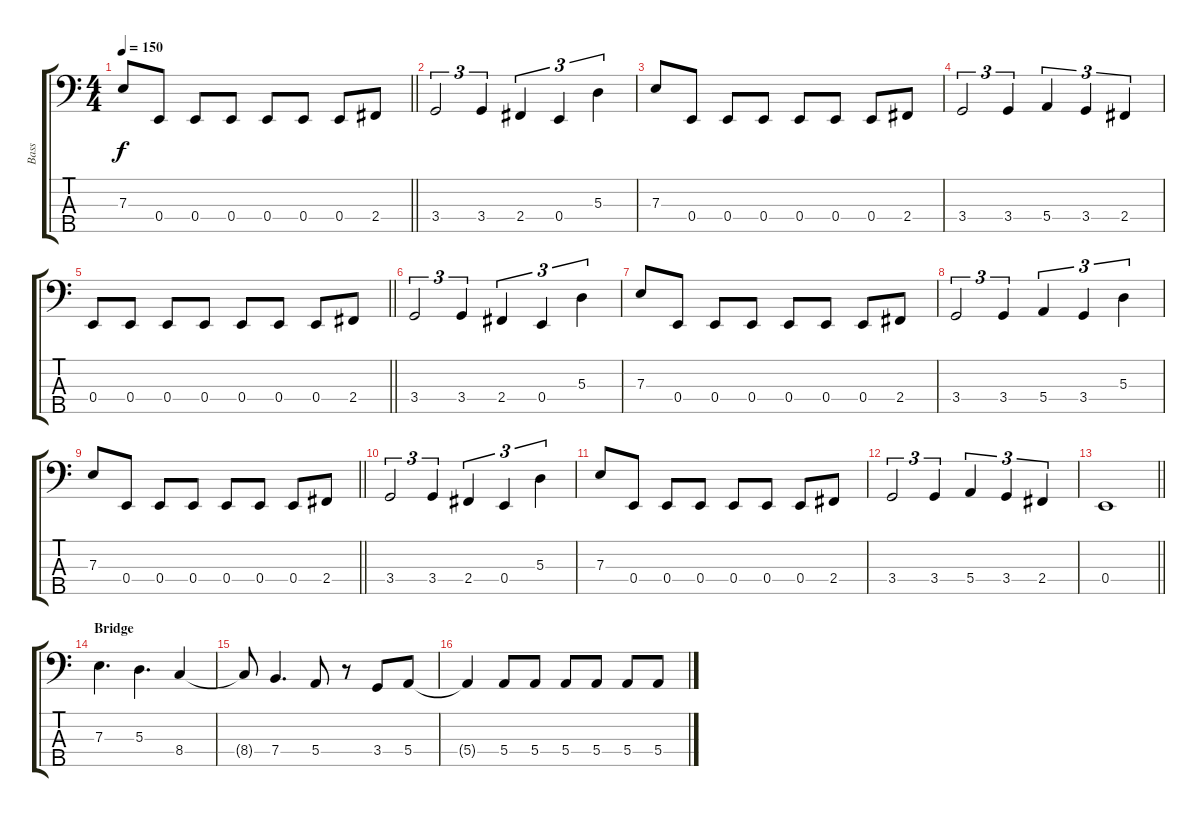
\track ("Bass" "Bass") {instrument electricbassfinger}
\staff {score tabs}
\tuning (G2 D2 A1 E1 B0) {hide}
\ts (4 4)
\tempo 150
\clef f4
\barLineRight lightlight
\ks c
7.3.8{dy f} 0.4.8 0.4.8 0.4.8 0.4.8 0.4.8 0.4.8 2.4.8 |
\section ("" "")
3.4.2{tu (3 2)} 3.4.4{tu (3 2)} 2.4.4{tu (3 2)} 0.4.4{tu (3 2)} 5.3.4{tu (3 2)} |
7.3.8 0.4.8 0.4.8 0.4.8 0.4.8 0.4.8 0.4.8 2.4.8 |
3.4.2{tu (3 2)} 3.4.4{tu (3 2)} 5.4.4{tu (3 2)} 3.4.4{tu (3 2)} 2.4.4{tu (3 2)} |
\barLineRight lightlight
0.4.8 0.4.8 0.4.8 0.4.8 0.4.8 0.4.8 0.4.8 2.4.8 |
\section ("" "")
3.4.2{tu (3 2)} 3.4.4{tu (3 2)} 2.4.4{tu (3 2)} 0.4.4{tu (3 2)} 5.3.4{tu (3 2)} |
7.3.8 0.4.8 0.4.8 0.4.8 0.4.8 0.4.8 0.4.8 2.4.8 |
3.4.2{tu (3 2)} 3.4.4{tu (3 2)} 5.4.4{tu (3 2)} 3.4.4{tu (3 2)} 5.3.4{tu (3 2)} |
\barLineRight lightlight
7.3.8 0.4.8 0.4.8 0.4.8 0.4.8 0.4.8 0.4.8 2.4.8 |
\section ("" "")
3.4.2{tu (3 2)} 3.4.4{tu (3 2)} 2.4.4{tu (3 2)} 0.4.4{tu (3 2)} 5.3.4{tu (3 2)} |
7.3.8 0.4.8 0.4.8 0.4.8 0.4.8 0.4.8 0.4.8 2.4.8 |
3.4.2{tu (3 2)} 3.4.4{tu (3 2)} 5.4.4{tu (3 2)} 3.4.4{tu (3 2)} 2.4.4{tu (3 2)} |
\barLineRight lightlight
0.4.1 |
\section ("" "Bridge")
7.3.4{d} 5.3.4{d} 8.4.4 |
8.4{t}.8 7.4.4{d} 5.4.8 r.8 3.4.8 5.4.8 |
5.4{t}.4 5.4.8 5.4.8 5.4.8 5.4.8 5.4.8 5.4.8
